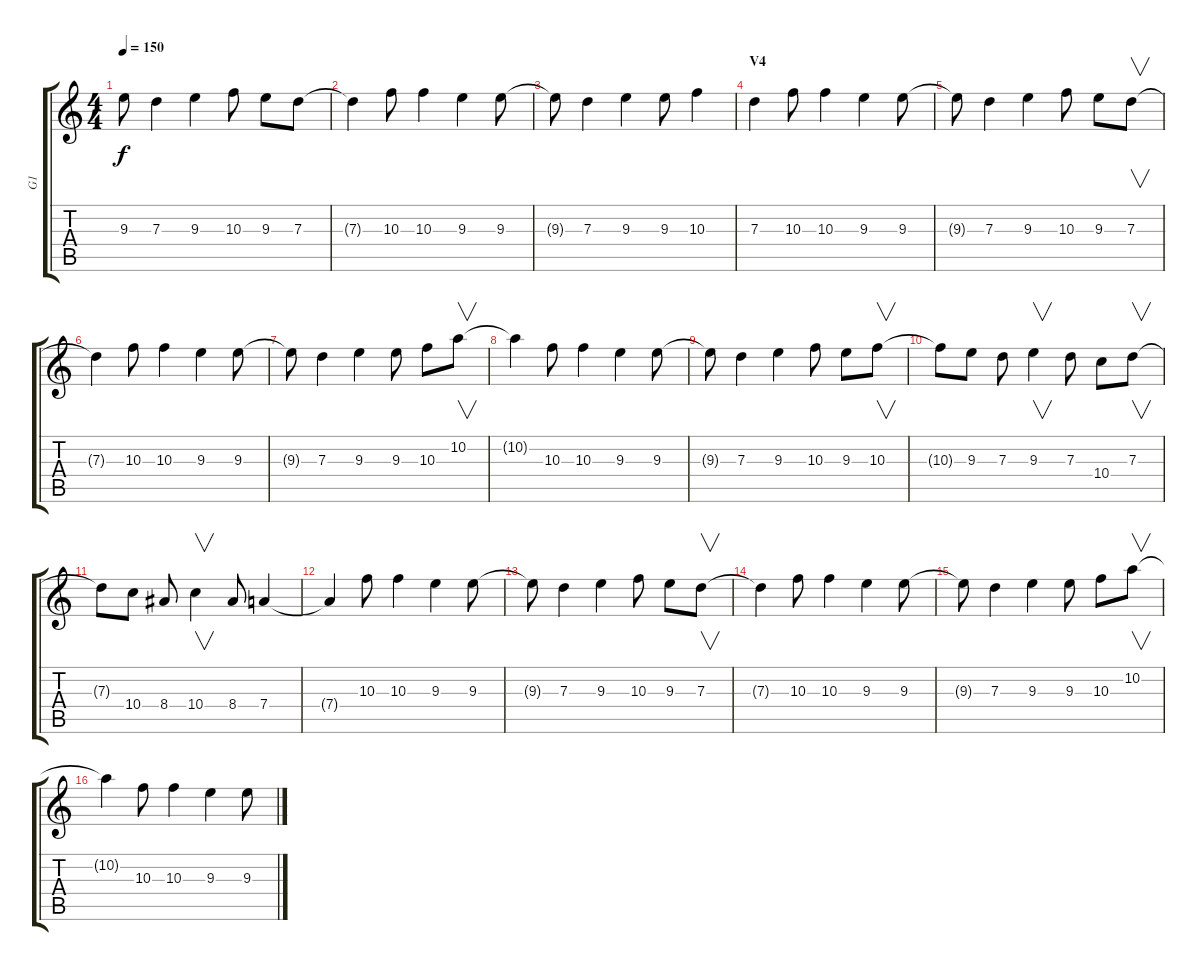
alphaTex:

\track ("G1" "G1") {instrument distortionguitar}
\staff {score tabs}
\tuning (E4 B3 G3 D3 A2 E2) {hide}
\ts (4 4)
\tempo 150
\clef g2
\ks c
9.3{t}.8{dy f} 7.3.4 9.3.4 10.3.8 9.3.8 7.3.8 |
7.3{t}.4 10.3.8 10.3.4 9.3.4 9.3.8 |
9.3{t}.8 7.3.4 9.3.4 9.3.8 10.3.4 |
\section ("" "V4")
7.3.4{balance 8} 10.3.8 10.3.4 9.3.4 9.3.8 |
9.3{t}.8 7.3.4 9.3.4 10.3.8 9.3.8 7.3.8{v} |
7.3{t}.4 10.3.8 10.3.4 9.3.4 9.3.8 |
9.3{t}.8 7.3.4 9.3.4 9.3.8 10.3.8 10.2.8{v} |
10.2{t}.4 10.3.8 10.3.4 9.3.4 9.3.8 |
9.3{t}.8 7.3.4 9.3.4 10.3.8 9.3.8 10.3.8{v} |
10.3{t}.8 9.3.8 7.3.8 9.3.4{v} 7.3.8 10.4.8 7.3.8{v} |
7.3{t}.8 10.4.8 8.4.8 10.4.4{v} 8.4.8 7.4.4 |
\section ("" "")
7.4{t}.4 10.3.8 10.3.4 9.3.4 9.3.8 |
9.3{t}.8 7.3.4 9.3.4 10.3.8 9.3.8 7.3.8{v} |
7.3{t}.4 10.3.8 10.3.4 9.3.4 9.3.8 |
9.3{t}.8 7.3.4 9.3.4 9.3.8 10.3.8 10.2.8{v} |
10.2{t}.4 10.3.8 10.3.4 9.3.4 9.3.8
